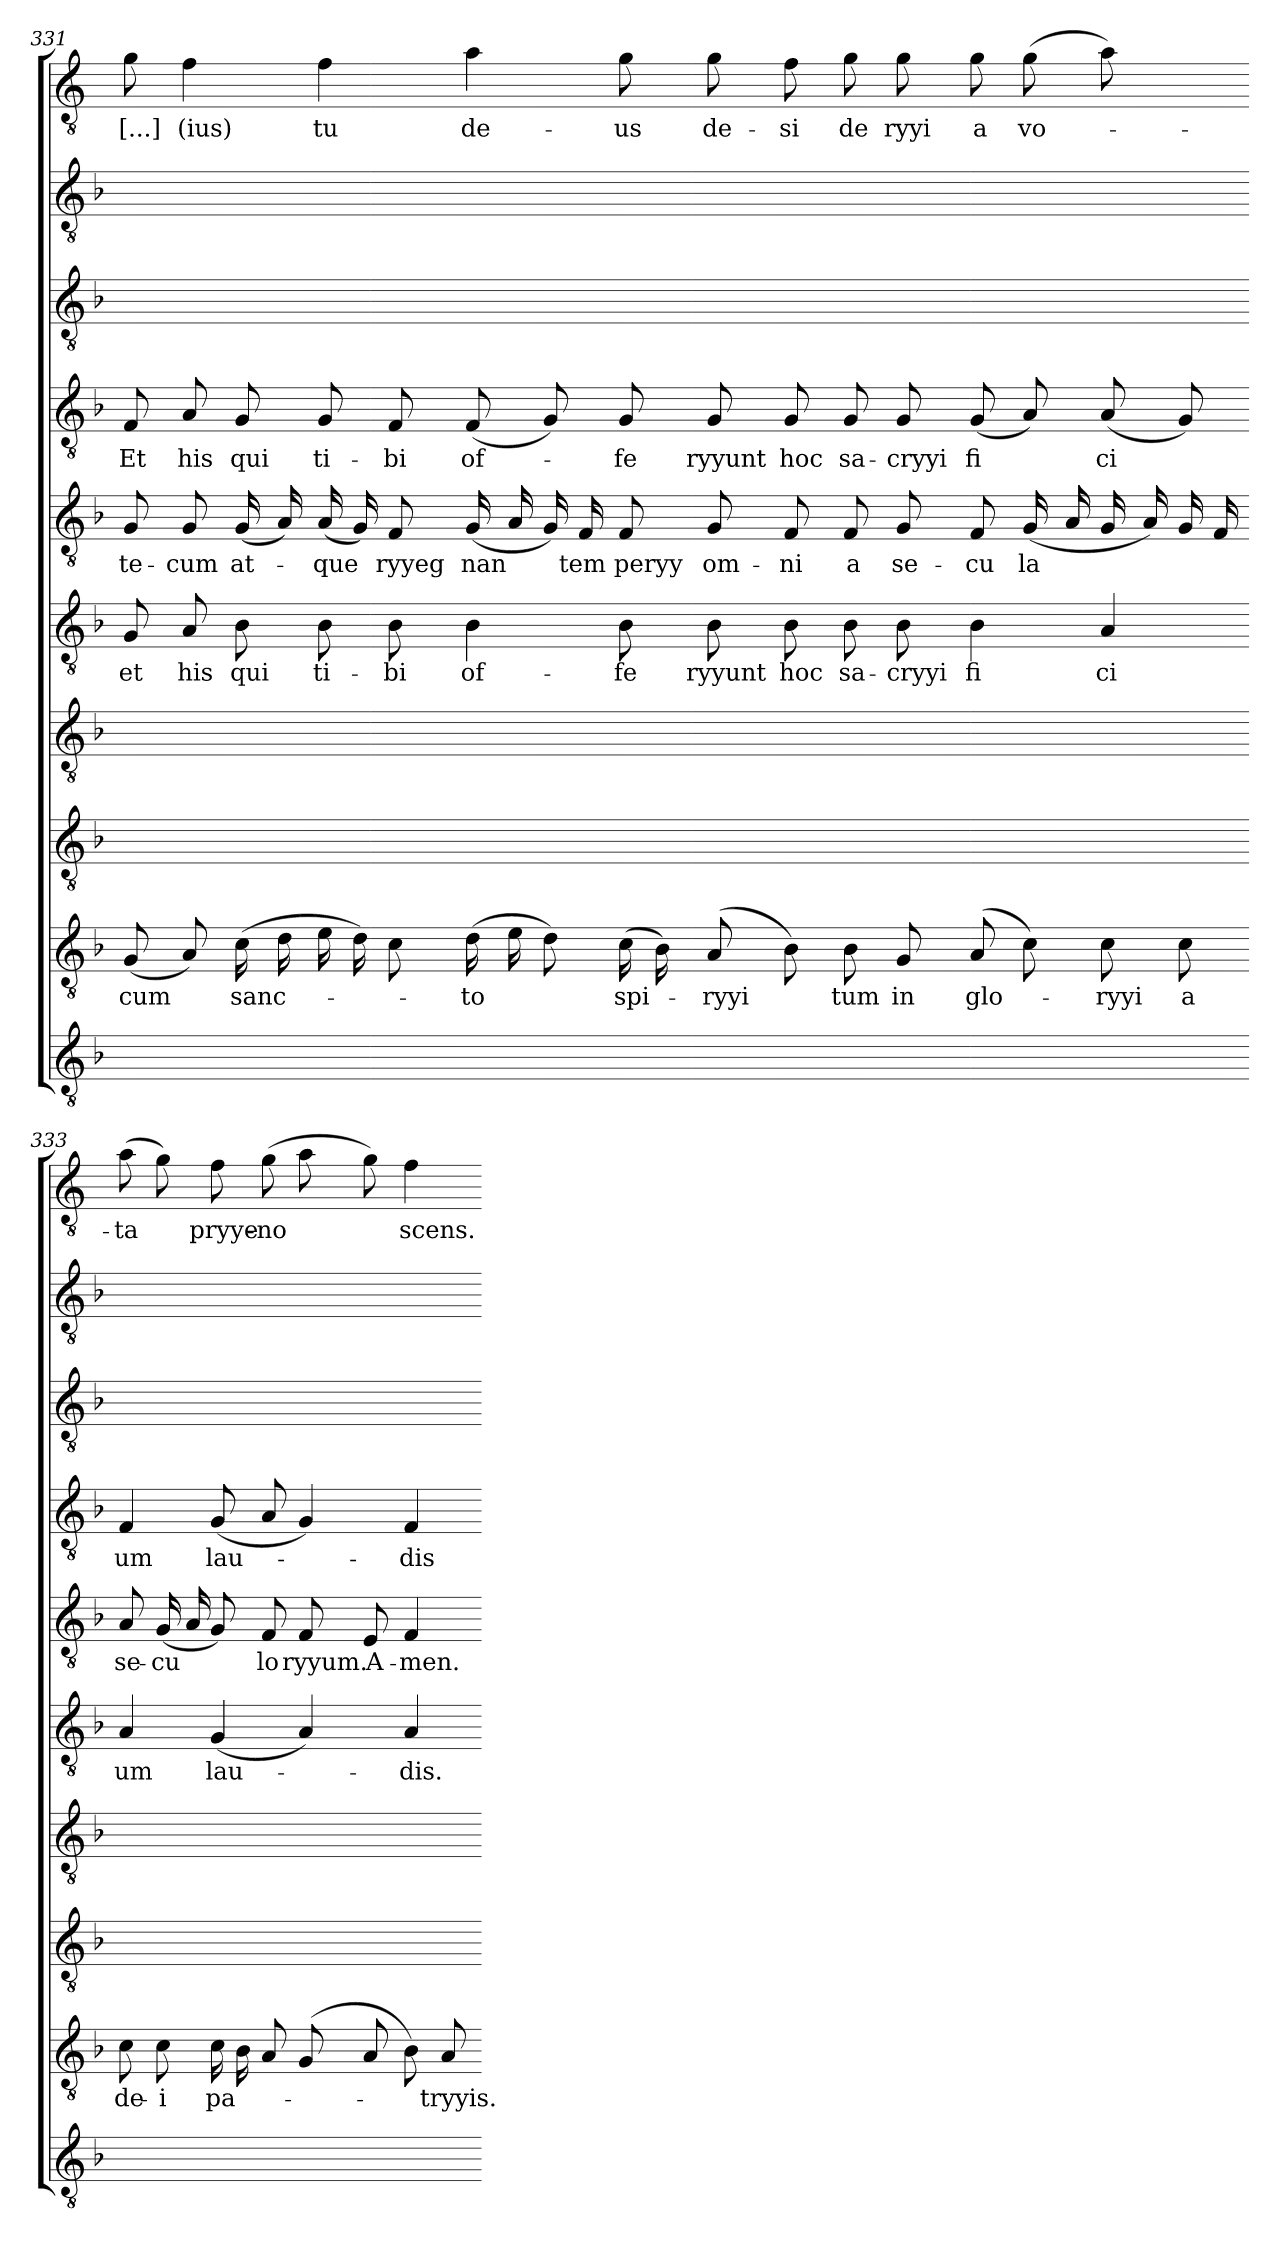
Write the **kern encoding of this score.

**kern	**kern	**text	**kern	**kern	**kern	**text	**kern	**text	**kern	**text	**kern	**kern	**kern	**text
*part10	*part9	*part9	*part8	*part7	*part6	*part6	*part5	*part5	*part4	*part4	*part3	*part2	*part1	*part1
*staff10	*staff9	*staff9	*staff8	*staff7	*staff6	*staff6	*staff5	*staff5	*staff4	*staff4	*staff3	*staff2	*staff1	*staff1
*clefGv2	*clefGv2	*	*clefGv2	*clefGv2	*clefGv2	*	*clefGv2	*	*clefGv2	*	*clefGv2	*clefGv2	*clefGv2	*
*k[b-]	*k[b-]	*	*k[b-]	*k[b-]	*k[b-]	*	*k[b-]	*	*k[b-]	*	*k[b-]	*k[b-]	*k[]	*
=331	=331	=331	=331	=331	=331	=331	=331	=331	=331	=331	=331	=331	=331	=331
1ryy	(8G	cum	1ryy	1ryy	8G	et	8G	te-	8F	Et	1ryy	1ryy	8g	[...]
.	8A)	.	.	.	8A	his	8G	-cum	8A	his	.	.	4f	(ius)
.	(16c	sanc-	.	.	8B-	qui	(16G	at-	8G	qui	.	.	.	.
.	16d	.	.	.	.	.	16A)	.	.	.	.	.	.	.
.	16e	.	.	.	8B-	ti-	(16A	que	8G	ti-	.	.	4f	tu
.	16d)	.	.	.	.	.	16G)	.	.	.	.	.	.	.
.	8c	.	.	.	8B-	-bi	8F	ryyeg	8F	-bi	.	.	.	.
.	(16d	-to	.	.	4B-	of-	(16G	nan	(8F	of-	.	.	4a	de-
.	16e	.	.	.	.	.	16A	.	.	.	.	.	.	.
.	8d)	.	.	.	.	.	16G)	.	8G)	.	.	.	.	.
.	.	.	.	.	.	.	16F	-tem	.	.	.	.	.	.
.	(16c	spi-	.	.	8B-	fe	8F	peryy	8G	fe	.	.	8g	-us
.	16B-)	.	.	.	.	.	.	.	.	.	.	.	.	.
=332-	=332-	=332-	=332-	=332-	=332-	=332-	=332-	=332-	=332-	=332-	=332-	=332-	=332-	=332-
1ryy	(8A	ryyi	1ryy	1ryy	8B-	-ryyunt	8G	om-	8G	-ryyunt	1ryy	1ryy	8g	de-
.	8B-)	.	.	.	8B-	hoc	8F	ni	8G	hoc	.	.	8f	si
.	8B-	-tum	.	.	8B-	sa-	8F	-a	8G	sa-	.	.	8g	de
.	8G	in	.	.	8B-	cryyi	8G	se-	8G	cryyi	.	.	8g	ryyi
.	(8A	glo-	.	.	4B-	fi	8F	cu	(8G	fi	.	.	8g	-a
.	8c)	.	.	.	.	.	(16G	-la	8A)	.	.	.	(8g	vo-
.	.	.	.	.	.	.	16A	.	.	.	.	.	.	.
.	8c	ryyi	.	.	4A	ci	16G	.	(8A	ci	.	.	8a)	.
.	.	.	.	.	.	.	16A)	.	.	.	.	.	.	.
.	8c	-a	.	.	.	.	16G	.	8G)	.	.	.	8ryy	.
.	.	.	.	.	.	.	16F	.	.	.	.	.	.	.
=333-	=333-	=333-	=333-	=333-	=333-	=333-	=333-	=333-	=333-	=333-	=333-	=333-	=333-	=333-
1ryy	8c	de-	1ryy	1ryy	4A	-um	8A	se-	4F	-um	1ryy	1ryy	(8a	-ta
.	8c	-i	.	.	.	.	(16G	cu	.	.	.	.	8g)	.
.	.	.	.	.	.	.	16A	.	.	.	.	.	.	.
.	16c	pa-	.	.	(4G	lau-	8G)	.	(8G	lau-	.	.	8f	pryye-
.	16B-	.	.	.	.	.	.	.	.	.	.	.	.	.
.	8A	.	.	.	.	.	8F	lo	8A	.	.	.	(8g	no
.	(8G	.	.	.	4A)	.	8F	-ryyum.	4G)	.	.	.	8a	.
.	8A	.	.	.	.	.	8E	A-	.	.	.	.	8g)	.
.	8B-)	.	.	.	4A	-dis.	4F	-men.	4F	-dis	.	.	4f	-scens.
.	8A	-tryyis.	.	.	.	.	.	.	.	.	.	.	.	.
=-	=-	=-	=-	=-	=-	=-	=-	=-	=-	=-	=-	=-	=-	=-
*-	*-	*-	*-	*-	*-	*-	*-	*-	*-	*-	*-	*-	*-	*-
